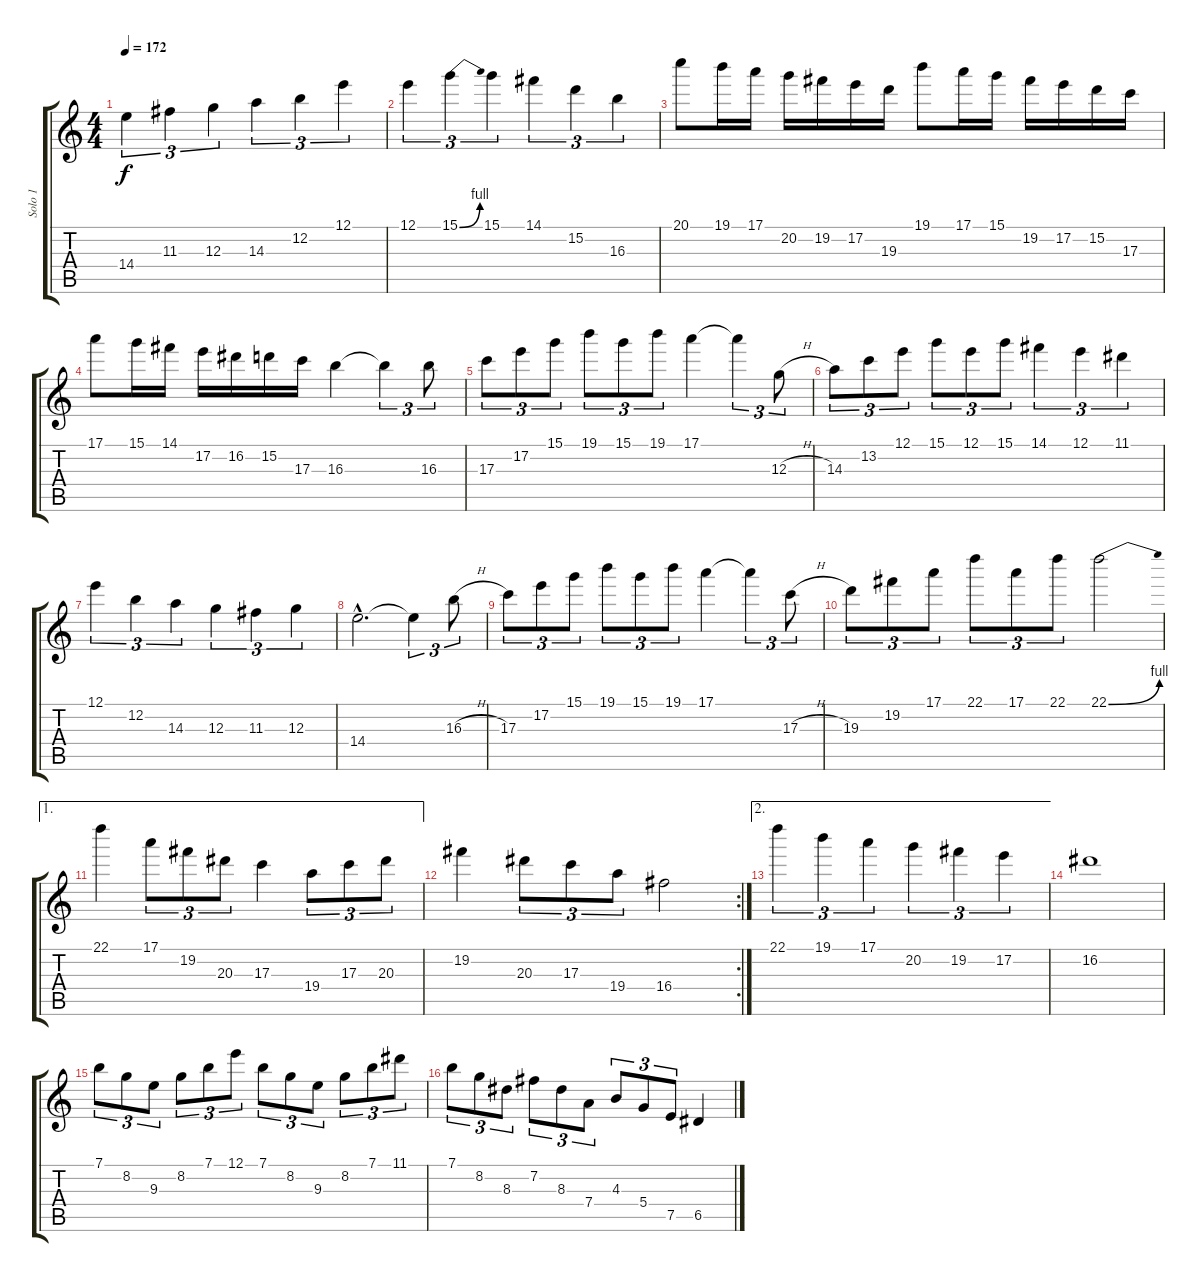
\track ("Solo 1" "Solo 1") {instrument distortionguitar}
\staff {score tabs}
\tuning (E4 B3 G3 D3 A2 E2) {hide}
\ts (4 4)
\tempo 172
\clef g2
\ks c
14.4.4{tu (3 2) dy f} 11.3.4{tu (3 2)} 12.3.4{tu (3 2)} 14.3.4{tu (3 2)} 12.2.4{tu (3 2)} 12.1.4{tu (3 2)} |
12.1.4{tu (3 2)} 15.1{be (bend 0 0 60 4)}.4{tu (3 2)} 15.1.4{tu (3 2)} 14.1.4{tu (3 2)} 15.2.4{tu (3 2)} 16.3.4{tu (3 2)} |
20.1.8 19.1.16 17.1.16 20.2.16 19.2.16 17.2.16 19.3.16 19.1.8 17.1.16 15.1.16 19.2.16 17.2.16 15.2.16 17.3.16 |
17.1.8 15.1.16 14.1.16 17.2.16 16.2.16 15.2.16 17.3.16 16.3.4 16.3{t}.4{tu (3 2)} 16.3.8{tu (3 2)} |
17.3.8{tu (3 2)} 17.2.8{tu (3 2)} 15.1.8{tu (3 2)} 19.1.8{tu (3 2)} 15.1.8{tu (3 2)} 19.1.8{tu (3 2)} 17.1.4 17.1{t}.4{tu (3 2)} 12.3{h}.8{tu (3 2)} |
14.3.8{tu (3 2)} 13.2.8{tu (3 2)} 12.1.8{tu (3 2)} 15.1.8{tu (3 2)} 12.1.8{tu (3 2)} 15.1.8{tu (3 2)} 14.1.4{tu (3 2)} 12.1.4{tu (3 2)} 11.1.4{tu (3 2)} |
12.1.4{tu (3 2)} 12.2.4{tu (3 2)} 14.3.4{tu (3 2)} 12.3.4{tu (3 2)} 11.3.4{tu (3 2)} 12.3.4{tu (3 2)} |
14.4{hac}.2{d} 14.4{t}.4{tu (3 2)} 16.3{h}.8{tu (3 2)} |
17.3.8{tu (3 2)} 17.2.8{tu (3 2)} 15.1.8{tu (3 2)} 19.1.8{tu (3 2)} 15.1.8{tu (3 2)} 19.1.8{tu (3 2)} 17.1.4 17.1{t}.4{tu (3 2)} 17.3{h}.8{tu (3 2)} |
19.3.8{tu (3 2)} 19.2.8{tu (3 2)} 17.1.8{tu (3 2)} 22.1.8{tu (3 2)} 17.1.8{tu (3 2)} 22.1.8{tu (3 2)} 22.1{be (bend 0 0 60 4)}.2 |
\ae 1
22.1.4 17.1.8{tu (3 2)} 19.2.8{tu (3 2)} 20.3.8{tu (3 2)} 17.3.4 19.4.8{tu (3 2)} 17.3.8{tu (3 2)} 20.3.8{tu (3 2)} |
\rc 2
19.2.4 20.3.8{tu (3 2)} 17.3.8{tu (3 2)} 19.4.8{tu (3 2)} 16.4.2 |
\ae 2
22.1.4{tu (3 2)} 19.1.4{tu (3 2)} 17.1.4{tu (3 2)} 20.2.4{tu (3 2)} 19.2.4{tu (3 2)} 17.2.4{tu (3 2)} |
16.2.1 |
7.1.8{tu (3 2)} 8.2.8{tu (3 2)} 9.3.8{tu (3 2)} 8.2.8{tu (3 2)} 7.1.8{tu (3 2)} 12.1.8{tu (3 2)} 7.1.8{tu (3 2)} 8.2.8{tu (3 2)} 9.3.8{tu (3 2)} 8.2.8{tu (3 2)} 7.1.8{tu (3 2)} 11.1.8{tu (3 2)} |
7.1.8{tu (3 2)} 8.2.8{tu (3 2)} 8.3.8{tu (3 2)} 7.2.8{tu (3 2)} 8.3.8{tu (3 2)} 7.4.8{tu (3 2)} 4.3.8{tu (3 2)} 5.4.8{tu (3 2)} 7.5.8{tu (3 2)} 6.5.4
